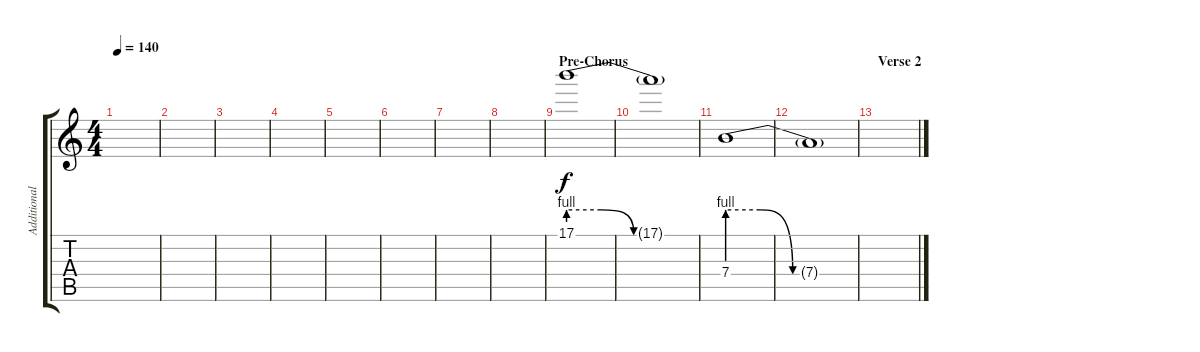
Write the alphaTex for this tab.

\track ("Additional Guitar" "Additional") {instrument distortionguitar}
\staff {score tabs}
\tuning (E4 B3 G3 D3 A2 E2) {hide}
\ts (4 4)
\tempo 140
\clef g2
\ks c
|
|
|
|
|
|
|
|
\section ("" "Pre-Chorus")
17.1{be (custom 0 4 15 4 30 0 60 0)}.1 |
17.1{t}.1 |
7.4{be (custom 0 4 15 4 30 0 60 0)}.1 |
7.4{t}.1 |
\section ("" "Verse 2")
